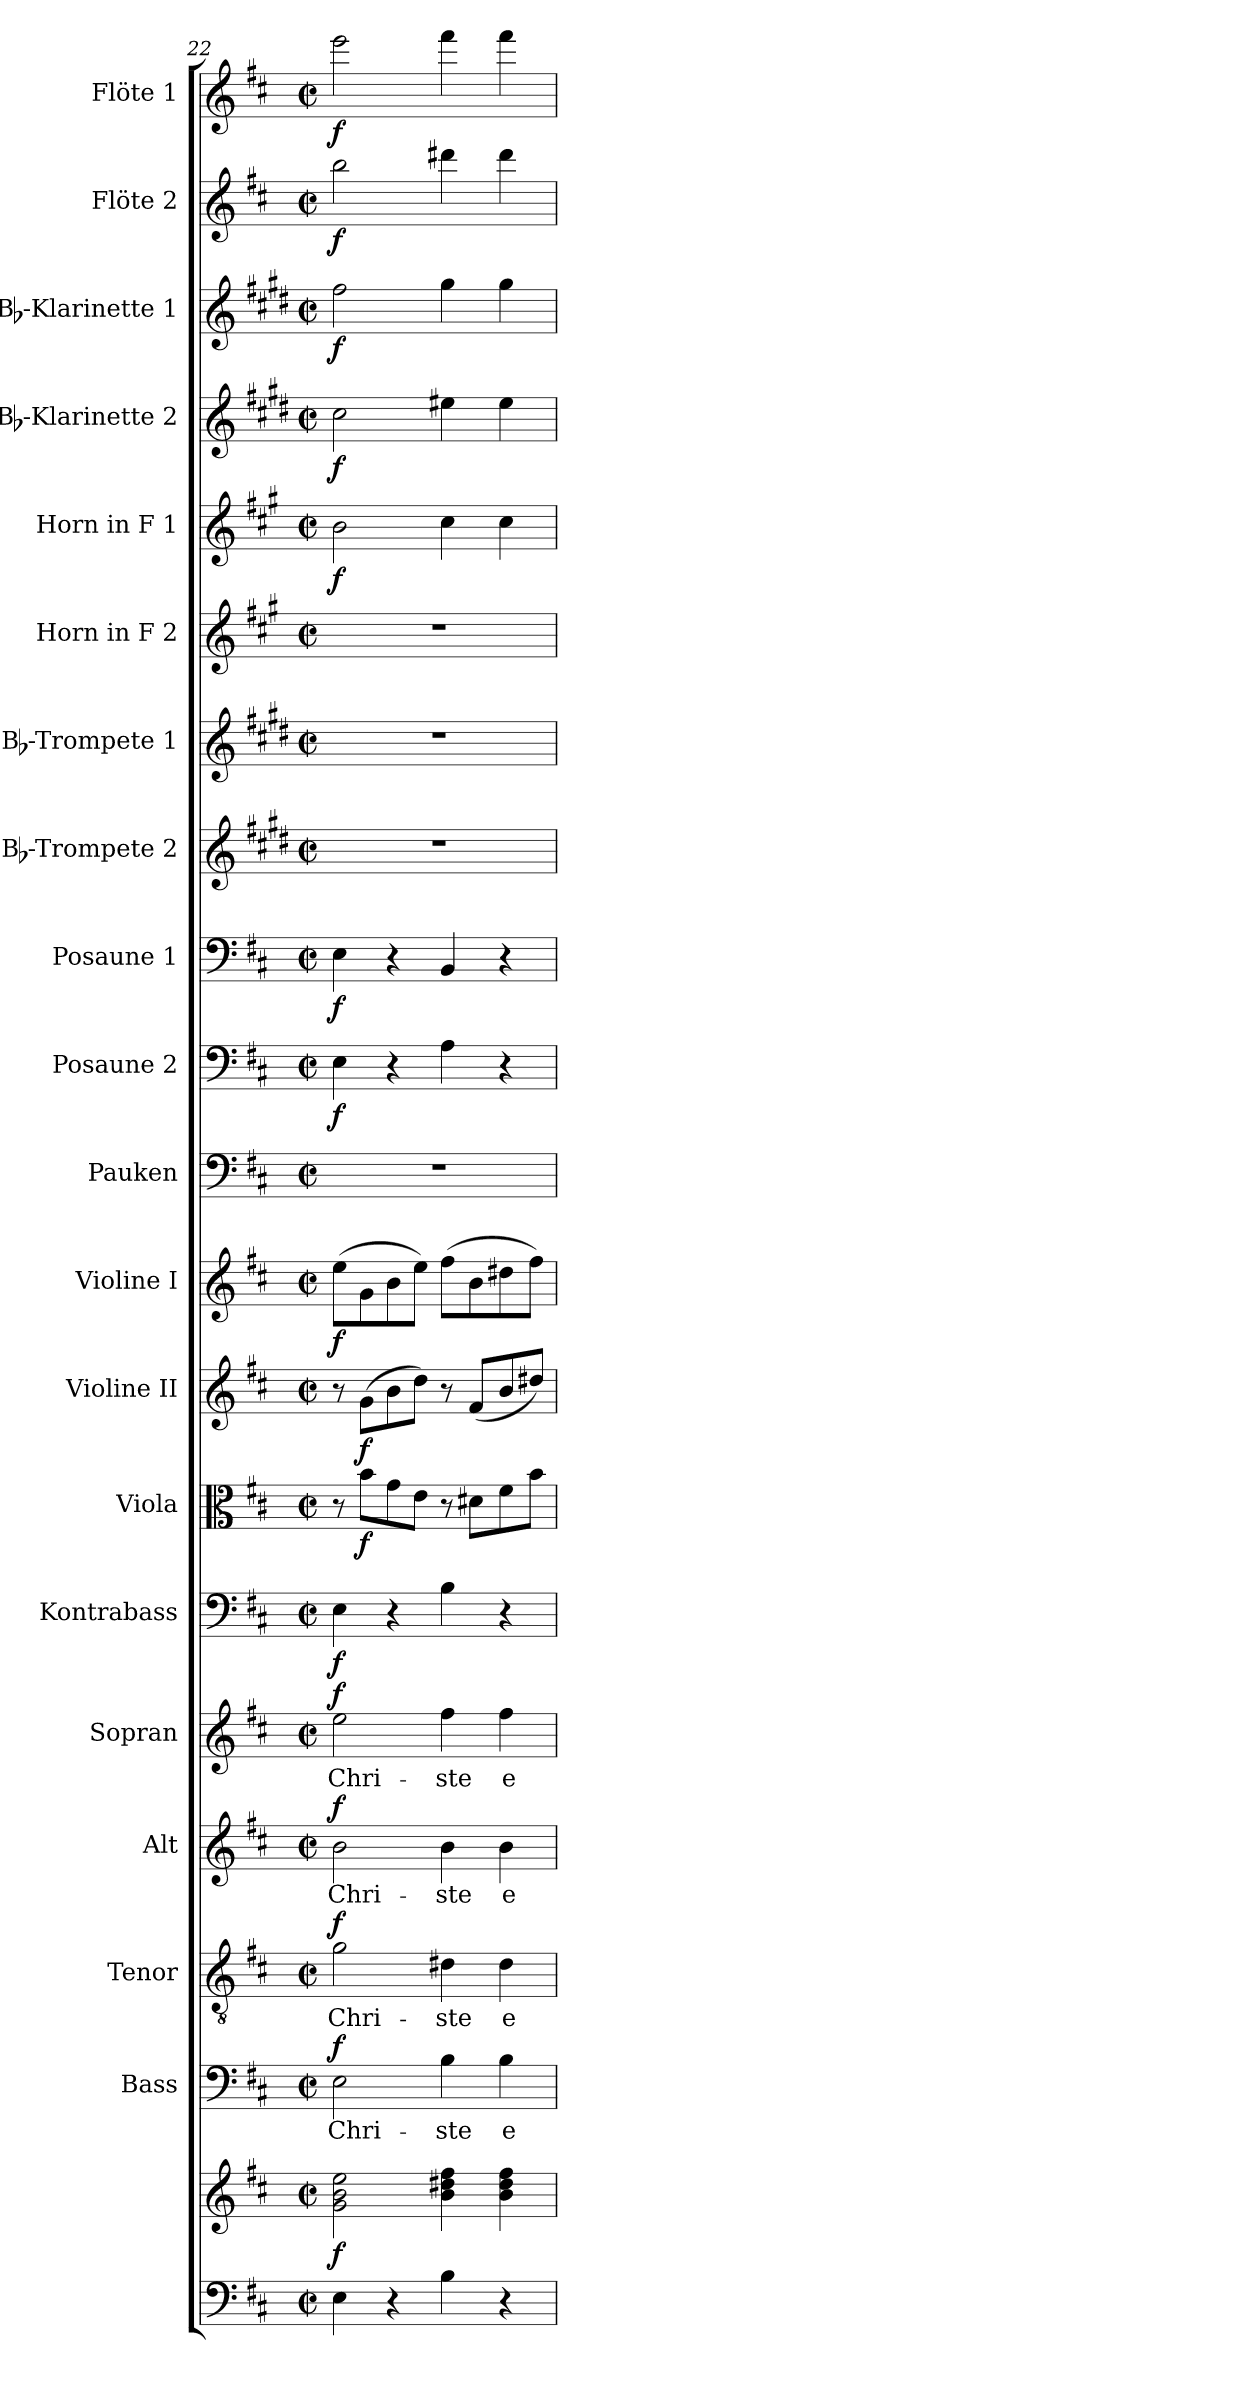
**kern	**kern	**dynam	**kern	**text	**dynam	**kern	**text	**dynam	**kern	**text	**dynam	**kern	**text	**dynam	**kern	**dynam	**kern	**dynam	**kern	**dynam	**kern	**dynam	**kern	**kern	**dynam	**kern	**dynam	**kern	**kern	**kern	**kern	**dynam	**kern	**dynam	**kern	**dynam	**kern	**dynam	**kern	**dynam
*part20	*part20	*part20	*part19	*part19	*part19	*part18	*part18	*part18	*part17	*part17	*part17	*part16	*part16	*part16	*part15	*part15	*part14	*part14	*part13	*part13	*part12	*part12	*part11	*part10	*part10	*part9	*part9	*part8	*part7	*part6	*part5	*part5	*part4	*part4	*part3	*part3	*part2	*part2	*part1	*part1
*staff21	*staff20	*staff20/21	*staff19	*staff19	*staff19	*staff18	*staff18	*staff18	*staff17	*staff17	*staff17	*staff16	*staff16	*staff16	*staff15	*staff15	*staff14	*staff14	*staff13	*staff13	*staff12	*staff12	*staff11	*staff10	*staff10	*staff9	*staff9	*staff8	*staff7	*staff6	*staff5	*staff5	*staff4	*staff4	*staff3	*staff3	*staff2	*staff2	*staff1	*staff1
*	*	*	*I"Bass	*	*	*I"Tenor	*	*	*I"Alt	*	*	*I"Sopran	*	*	*I"Kontrabass	*	*I"Viola	*	*I"Violine II	*	*I"Violine I	*	*I"Pauken	*I"Posaune 2	*	*I"Posaune 1	*	*I"Bb-Trompete 2	*I"Bb-Trompete 1	*I"Horn in F 2	*I"Horn in F 1	*	*I"Bb-Klarinette 2	*	*I"Bb-Klarinette 1	*	*I"Flöte 2	*	*I"Flöte 1	*
*	*	*	*I'B.	*	*	*I'T.	*	*	*I'A.	*	*	*I'S.	*	*	*I'Kb.	*	*I'Vla.	*	*I'Vl. II	*	*I'Vl. I	*	*I'Pk.	*I'Pos. 2	*	*I'Pos. 1	*	*I'Bb Trp. 2	*I'Bb Trp. 1	*	*	*	*I'Bb Kl. 2	*	*I'Bb Kl. 1	*	*I'Fl. 2	*	*I'Fl. 1	*
*clefF4	*clefG2	*	*clefF4	*	*	*clefGv2	*	*	*clefG2	*	*	*clefG2	*	*	*clefF4	*	*clefC3	*	*clefG2	*	*clefG2	*	*clefF4	*clefF4	*	*clefF4	*	*clefG2	*clefG2	*clefG2	*clefG2	*	*clefG2	*	*clefG2	*	*clefG2	*	*clefG2	*
*	*	*	*	*	*	*	*	*	*	*	*	*	*	*	*ITrd7c12	*	*	*	*	*	*	*	*	*	*	*	*	*ITrd1c2	*ITrd1c2	*ITrd4c7	*ITrd4c7	*	*ITrd1c2	*	*ITrd1c2	*	*	*	*	*
*k[f#c#]	*k[f#c#]	*	*k[f#c#]	*	*	*k[f#c#]	*	*	*k[f#c#]	*	*	*k[f#c#]	*	*	*k[f#c#]	*	*k[f#c#]	*	*k[f#c#]	*	*k[f#c#]	*	*k[f#c#]	*k[f#c#]	*	*k[f#c#]	*	*k[f#c#]	*k[f#c#]	*k[f#c#]	*k[f#c#]	*	*k[f#c#]	*	*k[f#c#]	*	*k[f#c#]	*	*k[f#c#]	*
*D:	*D:	*	*D:	*	*	*D:	*	*	*D:	*	*	*D:	*	*	*D:	*	*D:	*	*D:	*	*D:	*	*D:	*D:	*	*D:	*	*D:	*D:	*D:	*D:	*	*D:	*	*D:	*	*D:	*	*D:	*
*M2/2	*M2/2	*	*M2/2	*	*	*M2/2	*	*	*M2/2	*	*	*M2/2	*	*	*M2/2	*	*M2/2	*	*M2/2	*	*M2/2	*	*M2/2	*M2/2	*	*M2/2	*	*M2/2	*M2/2	*M2/2	*M2/2	*	*M2/2	*	*M2/2	*	*M2/2	*	*M2/2	*
*met(c|)	*met(c|)	*	*met(c|)	*	*	*met(c|)	*	*	*met(c|)	*	*	*met(c|)	*	*	*met(c|)	*	*met(c|)	*	*met(c|)	*	*met(c|)	*	*met(c|)	*met(c|)	*	*met(c|)	*	*met(c|)	*met(c|)	*met(c|)	*met(c|)	*	*met(c|)	*	*met(c|)	*	*met(c|)	*	*met(c|)	*
=22	=22	=22	=22	=22	=22	=22	=22	=22	=22	=22	=22	=22	=22	=22	=22	=22	=22	=22	=22	=22	=22	=22	=22	=22	=22	=22	=22	=22	=22	=22	=22	=22	=22	=22	=22	=22	=22	=22	=22	=22
!	!	!LO:DY:b	!	!LO:LY:b	!LO:DY:a	!	!LO:LY:b	!LO:DY:a	!	!LO:LY:b	!LO:DY:a	!	!LO:LY:b	!LO:DY:a	!	!LO:DY:b	!	!	!	!	!	!LO:DY:b	!	!	!LO:DY:b	!	!LO:DY:b	!	!	!	!	!LO:DY:b	!	!LO:DY:b	!	!LO:DY:b	!	!LO:DY:b	!	!LO:DY:b
4E\	2g\ 2b\ 2ee\	f	2E\	Chri-	f	2g\	Chri-	f	2b\	Chri-	f	2ee\	Chri-	f	4EE\	f	8r	.	8r	.	(>8ee\L	f	1r	4E\	f	4E\	f	1r	1r	1r	2e\	f	2b\	f	2ee\	f	2bb\	f	2eee\	f
!	!	!	!	!	!	!	!	!	!	!	!	!	!	!	!	!	!	!LO:DY:b	!	!LO:DY:b	!	!	!	!	!	!	!	!	!	!	!	!	!	!	!	!	!	!	!	!
.	.	.	.	.	.	.	.	.	.	.	.	.	.	.	.	.	8b\L	f	(>8g\L	f	8g\	.	.	.	.	.	.	.	.	.	.	.	.	.	.	.	.	.	.	.
4r	.	.	.	.	.	.	.	.	.	.	.	.	.	.	4r	.	8g\	.	8b\	.	8b\	.	.	4r	.	4r	.	.	.	.	.	.	.	.	.	.	.	.	.	.
.	.	.	.	.	.	.	.	.	.	.	.	.	.	.	.	.	8e\J	.	8dd\J)	.	8ee\J)	.	.	.	.	.	.	.	.	.	.	.	.	.	.	.	.	.	.	.
!	!	!	!	!LO:LY:b	!	!	!LO:LY:b	!	!	!LO:LY:b	!	!	!LO:LY:b	!	!	!	!	!	!	!	!	!	!	!	!	!	!	!	!	!	!	!	!	!	!	!	!	!	!	!
4B\	4b\ 4dd#X\ 4ff#\	.	4B\	-ste	.	4d#X\	-ste	.	4b\	-ste	.	4ff#\	-ste	.	4BB\	.	8r	.	8r	.	(>8ff#\L	.	.	4A\	.	4BB/	.	.	.	.	4f#\	.	4dd#X\	.	4ff#\	.	4ddd#X\	.	4fff#\	.
.	.	.	.	.	.	.	.	.	.	.	.	.	.	.	.	.	8d#X\L	.	(<8f#/L	.	8b\	.	.	.	.	.	.	.	.	.	.	.	.	.	.	.	.	.	.	.
!	!	!	!	!LO:LY:b	!	!	!LO:LY:b	!	!	!LO:LY:b	!	!	!LO:LY:b	!	!	!	!	!	!	!	!	!	!	!	!	!	!	!	!	!	!	!	!	!	!	!	!	!	!	!
4r	4b\ 4dd#\ 4ff#\	.	4B\	e-	.	4d#\	e-	.	4b\	e-	.	4ff#\	e-	.	4r	.	8f#\	.	8b/	.	8dd#X\	.	.	4r	.	4r	.	.	.	.	4f#\	.	4dd#\	.	4ff#\	.	4ddd#\	.	4fff#\	.
.	.	.	.	.	.	.	.	.	.	.	.	.	.	.	.	.	8b\J	.	8dd#X/J)	.	8ff#\J)	.	.	.	.	.	.	.	.	.	.	.	.	.	.	.	.	.	.	.
=	=	=	=	=	=	=	=	=	=	=	=	=	=	=	=	=	=	=	=	=	=	=	=	=	=	=	=	=	=	=	=	=	=	=	=	=	=	=	=	=
*-	*-	*-	*-	*-	*-	*-	*-	*-	*-	*-	*-	*-	*-	*-	*-	*-	*-	*-	*-	*-	*-	*-	*-	*-	*-	*-	*-	*-	*-	*-	*-	*-	*-	*-	*-	*-	*-	*-	*-	*-
